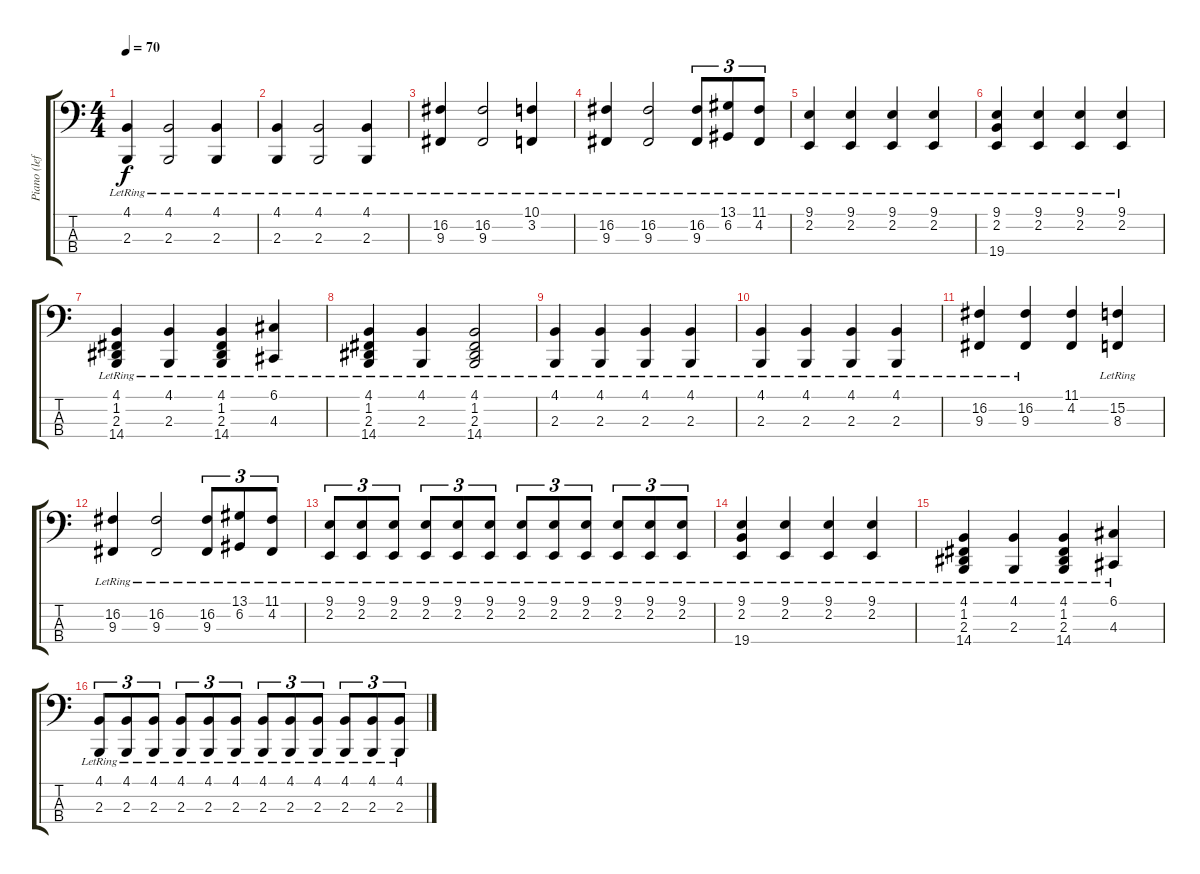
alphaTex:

\track ("Piano (left hand)" "Piano (lef") {instrument acousticgrandpiano}
\staff {score tabs}
\tuning (G2 D2 A1 E1) {hide}
\ts (4 4)
\tempo 70
\clef f4
\ks c
(4.1{lr} 2.3{lr}).4{dy f} (4.1{lr} 2.3{lr}).2 (4.1{lr} 2.3{lr}).4 |
(4.1{lr} 2.3{lr}).4 (4.1{lr} 2.3{lr}).2 (4.1{lr} 2.3{lr}).4 |
(16.2{lr} 9.3{lr}).4 (16.2{lr} 9.3{lr}).2 (10.1{lr} 3.2{lr}).4 |
(16.2{lr} 9.3{lr}).4 (16.2{lr} 9.3{lr}).2 (16.2{lr} 9.3{lr}).8{tu (3 2)} (13.1{lr} 6.2{lr}).8{tu (3 2)} (11.1{lr} 4.2{lr}).8{tu (3 2)} |
(9.1{lr} 2.2{lr}).4 (9.1{lr} 2.2{lr}).4 (9.1{lr} 2.2{lr}).4 (9.1{lr} 2.2{lr}).4 |
(9.1{lr} 2.2{lr} 19.4{lr}).4 (9.1{lr} 2.2{lr}).4 (9.1{lr} 2.2{lr}).4 (9.1{lr} 2.2{lr}).4 |
(4.1{lr} 1.2{lr} 2.3{lr} 14.4{lr}).4 (4.1{lr} 2.3{lr}).4 (4.1{lr} 1.2{lr} 2.3{lr} 14.4{lr}).4 (6.1{lr} 4.3{lr}).4 |
(4.1{lr} 1.2{lr} 2.3{lr} 14.4{lr}).4 (4.1{lr} 2.3{lr}).4 (4.1{lr} 1.2{lr} 2.3{lr} 14.4{lr}).2 |
(4.1{lr} 2.3{lr}).4{instrument honkytonkpiano} (4.1{lr} 2.3{lr}).4 (4.1{lr} 2.3{lr}).4 (4.1{lr} 2.3{lr}).4 |
(4.1{lr} 2.3{lr}).4 (4.1{lr} 2.3{lr}).4 (4.1{lr} 2.3{lr}).4 (4.1{lr} 2.3{lr}).4 |
(16.2{lr} 9.3{lr}).4 (16.2{lr} 9.3{lr}).4 (11.1 4.2).4 (15.2{lr} 8.3{lr}).4 |
(16.2{lr} 9.3{lr}).4 (16.2{lr} 9.3{lr}).2 (16.2{lr} 9.3{lr}).8{tu (3 2)} (13.1{lr} 6.2{lr}).8{tu (3 2)} (11.1{lr} 4.2{lr}).8{tu (3 2)} |
(9.1{lr} 2.2{lr}).8{tu (3 2)} (9.1{lr} 2.2{lr}).8{tu (3 2)} (9.1{lr} 2.2{lr}).8{tu (3 2)} (9.1{lr} 2.2{lr}).8{tu (3 2)} (9.1{lr} 2.2{lr}).8{tu (3 2)} (9.1{lr} 2.2{lr}).8{tu (3 2)} (9.1{lr} 2.2{lr}).8{tu (3 2)} (9.1{lr} 2.2{lr}).8{tu (3 2)} (9.1{lr} 2.2{lr}).8{tu (3 2)} (9.1{lr} 2.2{lr}).8{tu (3 2)} (9.1{lr} 2.2{lr}).8{tu (3 2)} (9.1{lr} 2.2{lr}).8{tu (3 2)} |
(9.1{lr} 2.2{lr} 19.4{lr}).4 (9.1{lr} 2.2{lr}).4 (9.1{lr} 2.2{lr}).4 (9.1{lr} 2.2{lr}).4 |
(4.1{lr} 1.2{lr} 2.3{lr} 14.4{lr}).4 (4.1{lr} 2.3{lr}).4 (4.1{lr} 1.2{lr} 2.3{lr} 14.4{lr}).4 (6.1{lr} 4.3{lr}).4 |
(4.1{lr} 2.3{lr}).8{tu (3 2)} (4.1{lr} 2.3{lr}).8{tu (3 2)} (4.1{lr} 2.3{lr}).8{tu (3 2)} (4.1{lr} 2.3{lr}).8{tu (3 2)} (4.1{lr} 2.3{lr}).8{tu (3 2)} (4.1{lr} 2.3{lr}).8{tu (3 2)} (4.1{lr} 2.3{lr}).8{tu (3 2)} (4.1{lr} 2.3{lr}).8{tu (3 2)} (4.1{lr} 2.3{lr}).8{tu (3 2)} (4.1{lr} 2.3{lr}).8{tu (3 2)} (4.1{lr} 2.3{lr}).8{tu (3 2)} (4.1{lr} 2.3{lr}).8{tu (3 2)}
